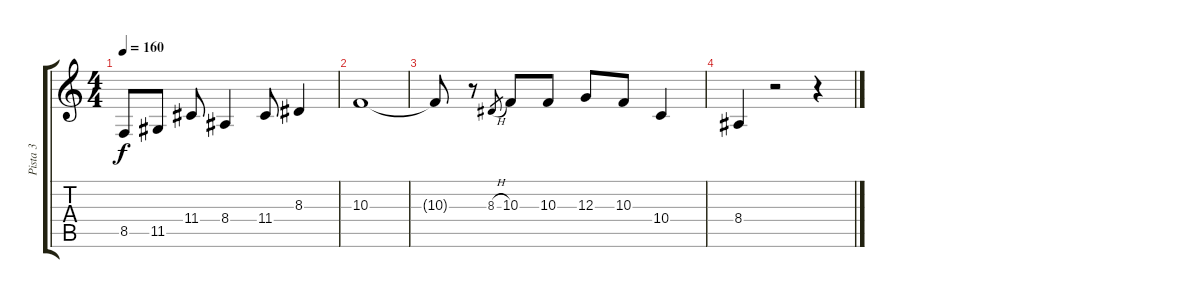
\track ("Pista 3" "Pista 3") {instrument trombone}
\staff {score tabs}
\tuning (E4 B3 G3 D3 A2 E2) {hide}
\ts (4 4)
\tempo 160
\clef g2
\ks c
8.5.8{dy f} 11.5.8 11.4.8 8.4.4 11.4.8 8.3.4 |
10.3.1 |
10.3{t}.8 r.8 8.3{h}.8{gr} 10.3.8 10.3.8 12.3.8 10.3.8 10.4.4 |
8.4.4 r.2 r.4
